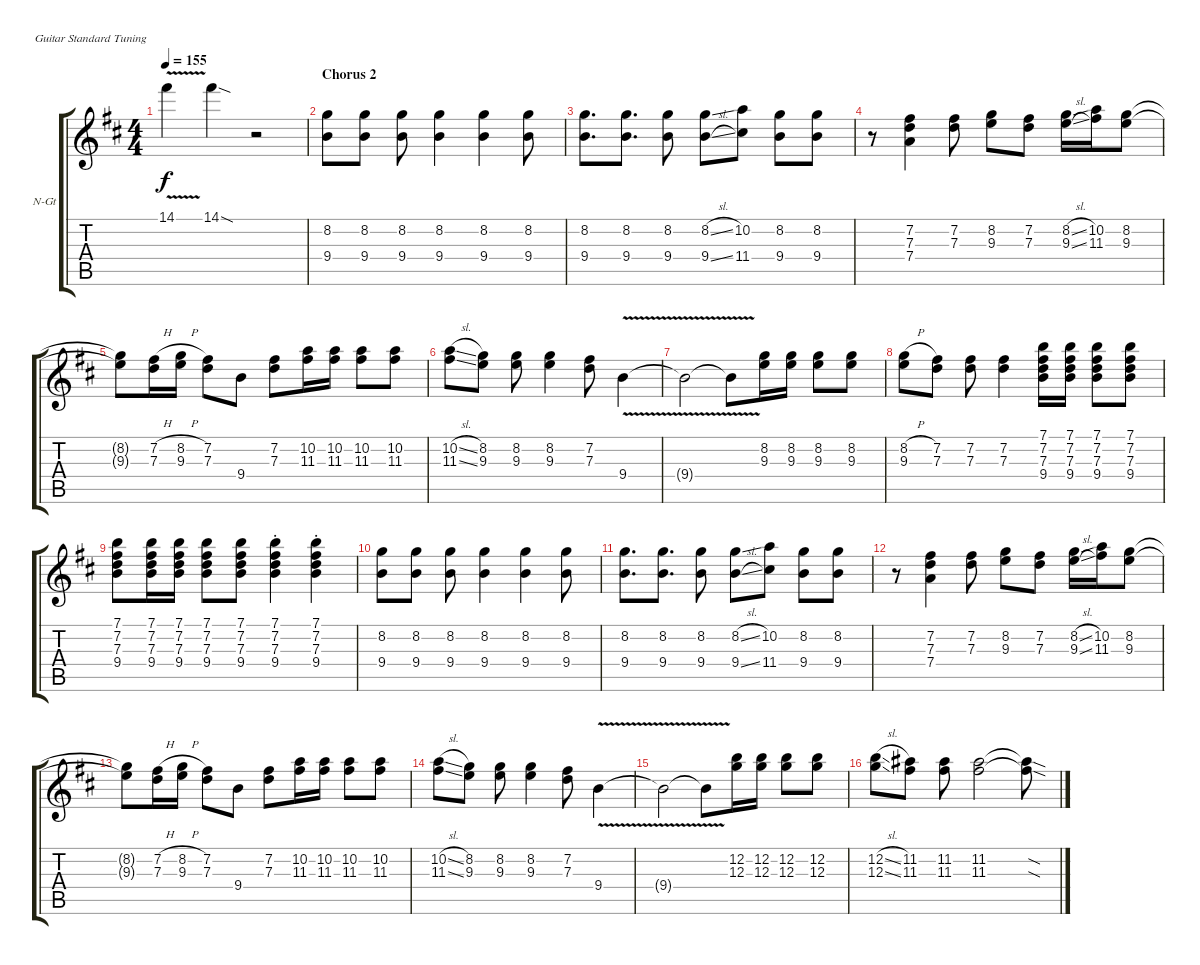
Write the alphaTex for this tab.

\defaultSystemsLayout 4
\bracketExtendMode groupsimilarinstruments
\firstSystemTrackNameOrientation horizontal
\otherSystemsTrackNameOrientation horizontal
\track ("Nylon Guitar" "N-Gt") {instrument acousticguitarnylon}
\staff {score tabs}
\tuning (E4 B3 G3 D3 A2 E2)
\ts (4 4)
\tempo 155
\clef g2
\ks bminor
14.1{v}.4{dy f} 14.1{sod}.4 r.2 |
\section ("" "Chorus 2")
(8.2 9.4).8 (8.2 9.4).8 (8.2 9.4).8 (8.2 9.4).4 (8.2 9.4).4 (8.2 9.4).8 |
(8.2 9.4).8{d} (8.2 9.4).8{d} (8.2 9.4).8 (8.2{sl} 9.4{sl}).8 (10.2 11.4).8 (8.2 9.4).8 (8.2 9.4).8 |
r.8 (7.2 7.4 7.3).4 (7.3 7.2).8 (8.2 9.3).8 (7.3 7.2).8 (8.2{sl} 9.3{sl}).16 (10.2 11.3).16 (8.2 9.3).8 |
(9.3{t} 8.2{t}).8 (7.3{h} 7.2{h}).16 (8.2{h} 9.3{h}).16 (7.3 7.2).8 9.4.8 (7.3 7.2).8 (11.3 10.2).16 (10.2 11.3).16 (11.3 10.2).8 (10.2 11.3).8 |
(11.3{sl} 10.2{sl}).8 (8.2 9.3).8 (9.3 8.2).8 (8.2 9.3).4 (7.3 7.2).8 9.4{v}.4 |
9.4{v t}.2 9.4{t}.8 (9.3 8.2).16 (8.2 9.3).16 (9.3 8.2).8 (8.2 9.3).8 |
(9.3{h} 8.2{h}).8 (7.2 7.3).8 (7.3 7.2).8 (7.2 7.3).4 (9.4 7.3 7.2 7.1).16 (7.1 7.2 7.3 9.4).16 (9.4 7.3 7.2 7.1).8 (7.1 7.2 7.3 9.4).8 |
(9.4 7.3 7.2 7.1).8 (7.1 7.2 7.3 9.4).16 (9.4 7.3 7.2 7.1).16 (7.1 7.2 7.3 9.4).8 (9.4 7.3 7.2 7.1).8 (7.1{st} 7.2{st} 7.3{st} 9.4{st}).4 (7.1{st} 9.4{st} 7.3{st} 7.2{st}).4 |
(8.2 9.4).8 (8.2 9.4).8 (8.2 9.4).8 (8.2 9.4).4 (8.2 9.4).4 (8.2 9.4).8 |
(8.2 9.4).8{d} (8.2 9.4).8{d} (8.2 9.4).8 (8.2{sl} 9.4{sl}).8 (10.2 11.4).8 (8.2 9.4).8 (8.2 9.4).8 |
r.8 (7.2 7.4 7.3).4 (7.3 7.2).8 (8.2 9.3).8 (7.3 7.2).8 (8.2{sl} 9.3{sl}).16 (10.2 11.3).16 (8.2 9.3).8 |
(9.3{t} 8.2{t}).8 (7.3{h} 7.2{h}).16 (8.2{h} 9.3{h}).16 (7.3 7.2).8 9.4.8 (7.3 7.2).8 (11.3 10.2).16 (10.2 11.3).16 (11.3 10.2).8 (10.2 11.3).8 |
(11.3{sl} 10.2{sl}).8 (8.2 9.3).8 (9.3 8.2).8 (8.2 9.3).4 (7.3 7.2).8 9.4{v}.4 |
9.4{v t}.2 9.4{t}.8 (12.3 12.2).16 (12.2 12.3).16 (12.3 12.2).8 (12.2 12.3).8 |
(12.3{sl} 12.2{sl}).8 (11.2 11.3).8 (11.2 11.3).8 (11.3 11.2).2 (11.3{sod t} 11.2{sod t}).8
